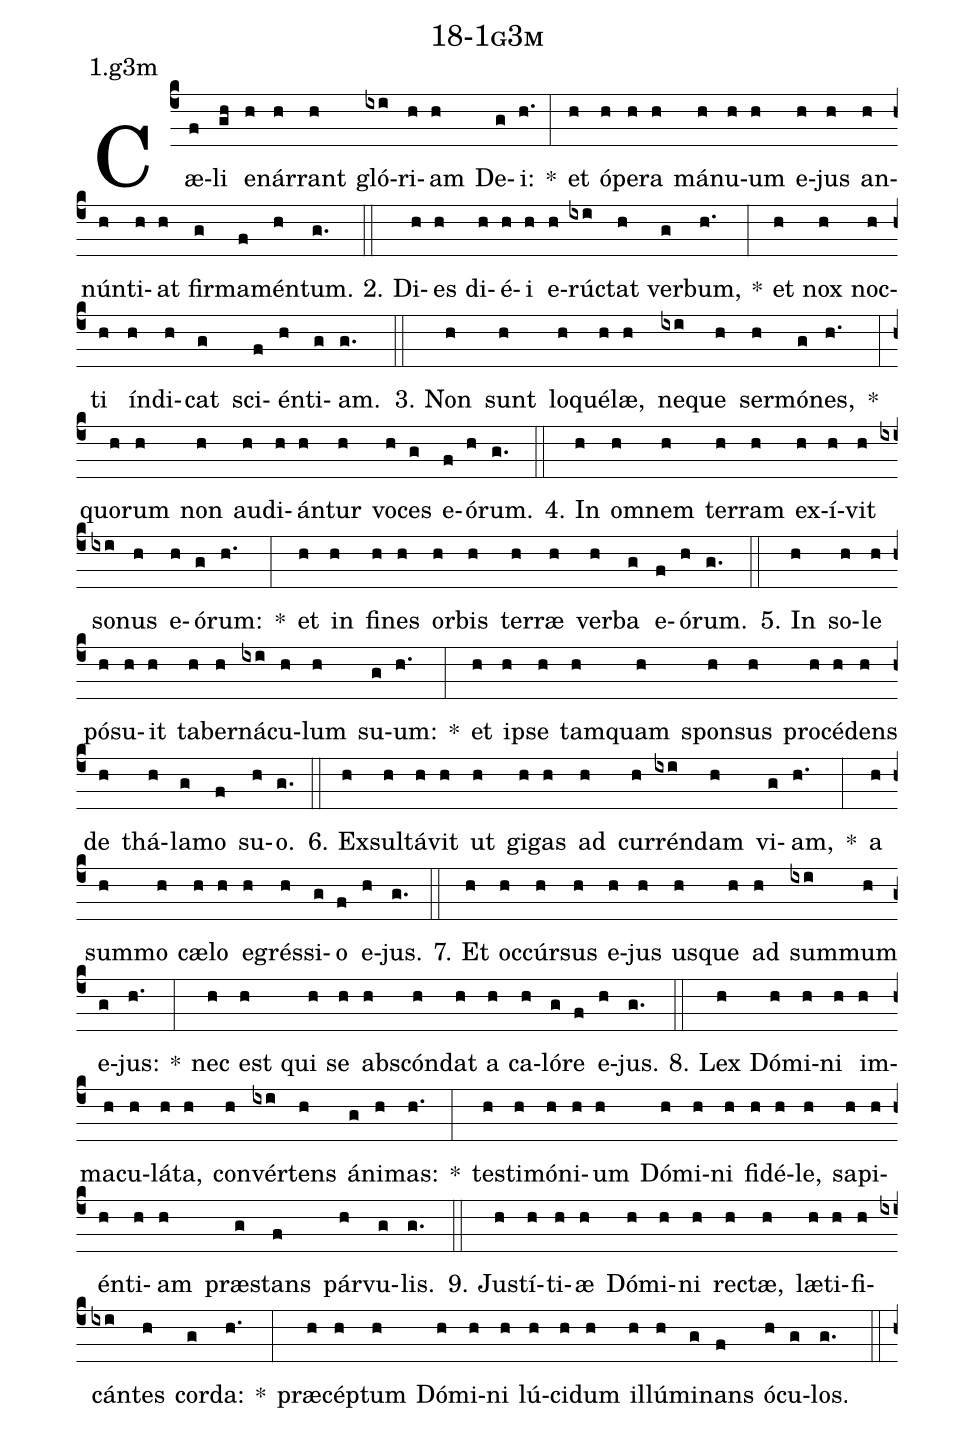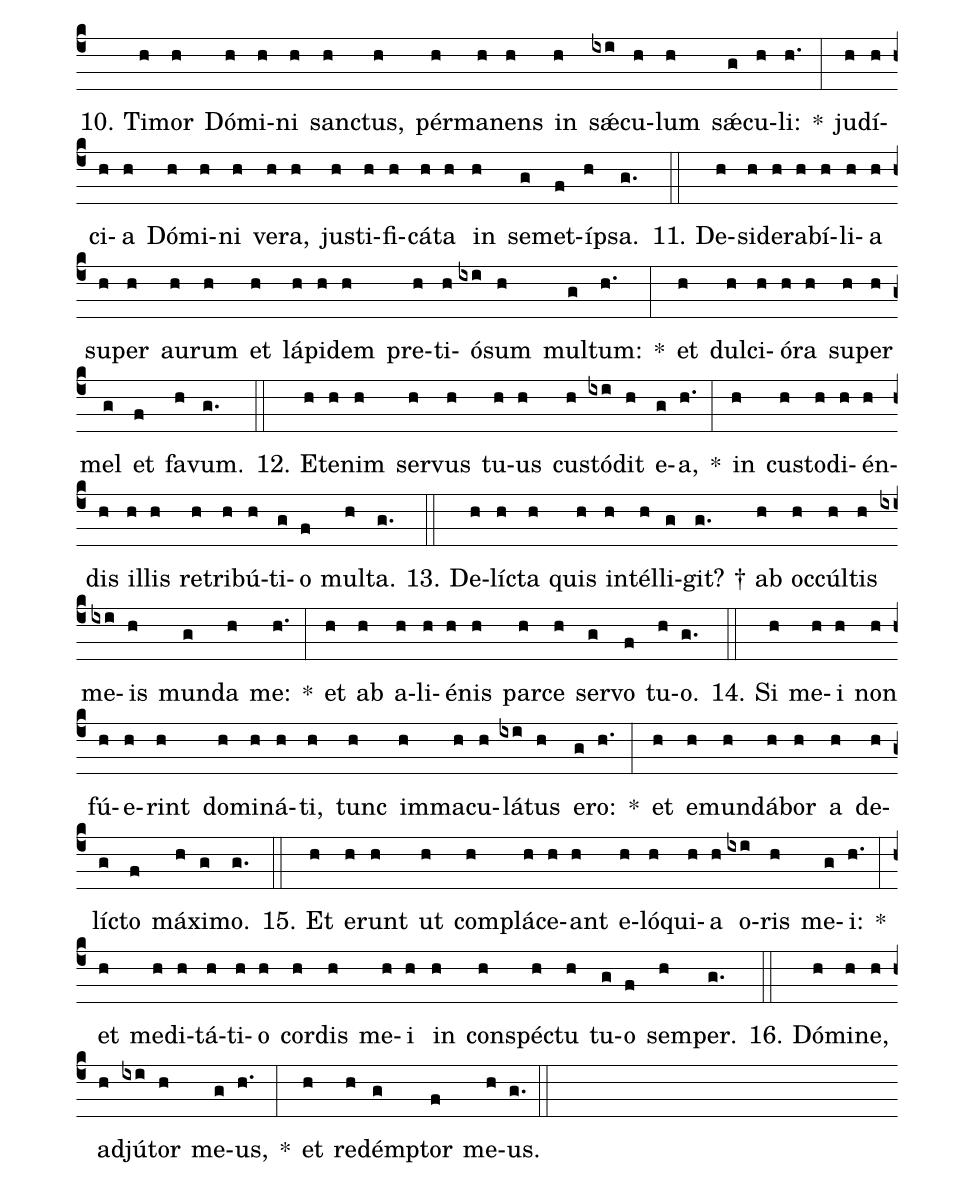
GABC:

name: 18-1g3m;
annotation: 1.g3m;
%%
(c4)Cæ(f)li(gh) e(h)nár(h)rant(h) gló(ixi)ri(h)am(h) De(g)i:(h.) *(:) et(h) ó(h)pe(h)ra(h) má(h)nu(h)um(h) e(h)jus(h) an(h)nún(h)ti(h)at(h) fir(g)ma(f)mén(h)tum.(g.) (::)
2. Di(h)es(h) di(h)é(h)i(h) e(h)rúc(ixi)tat(h) ver(g)bum,(h.) *(:) et(h) nox(h) noc(h)ti(h) ín(h)di(h)cat(g) sci(f)én(h)ti(g)am.(g.) (::)
3. Non(h) sunt(h) lo(h)qué(h)læ,(h) ne(ixi)que(h) ser(h)mó(g)nes,(h.) *(:) quo(h)rum(h) non(h) au(h)di(h)án(h)tur(h) vo(h)ces(g) e(f)ó(h)rum.(g.) (::)
4. In(h) om(h)nem(h) ter(h)ram(h) ex(h)í(h)vit(h) so(ixi)nus(h) e(h)ó(g)rum:(h.) *(:) et(h) in(h) fi(h)nes(h) or(h)bis(h) ter(h)ræ(h) ver(h)ba(g) e(f)ó(h)rum.(g.) (::)
5. In(h) so(h)le(h) pó(h)su(h)it(h) ta(h)ber(h)ná(ixi)cu(h)lum(h) su(g)um:(h.) *(:) et(h) ip(h)se(h) tam(h)quam(h) spon(h)sus(h) pro(h)cé(h)dens(h) de(h) thá(h)la(g)mo(f) su(h)o.(g.) (::)
6. Ex(h)sul(h)tá(h)vit(h) ut(h) gi(h)gas(h) ad(h) cur(h)rén(ixi)dam(h) vi(g)am,(h.) *(:) a(h) sum(h)mo(h) cæ(h)lo(h) e(h)grés(h)si(g)o(f) e(h)jus.(g.) (::)
7. Et(h) oc(h)cúr(h)sus(h) e(h)jus(h) us(h)que(h) ad(h) sum(ixi)mum(h) e(g)jus:(h.) *(:) nec(h) est(h) qui(h) se(h) abs(h)cón(h)dat(h) a(h) ca(h)ló(g)re(f) e(h)jus.(g.) (::)
8. Lex(h) Dó(h)mi(h)ni(h) im(h)ma(h)cu(h)lá(h)ta,(h) con(h)vér(ixi)tens(h) á(g)ni(h)mas:(h.) *(:) tes(h)ti(h)mó(h)ni(h)um(h) Dó(h)mi(h)ni(h) fi(h)dé(h)le,(h) sa(h)pi(h)én(h)ti(h)am(h) præ(g)stans(f) pár(h)vu(g)lis.(g.) (::)
9. Jus(h)tí(h)ti(h)æ(h) Dó(h)mi(h)ni(h) rec(h)tæ,(h) læ(h)ti(h)fi(h)cán(ixi)tes(h) cor(g)da:(h.) *(:) præ(h)cép(h)tum(h) Dó(h)mi(h)ni(h) lú(h)ci(h)dum(h) il(h)lú(h)mi(g)nans(f) ó(h)cu(g)los.(g.) (::)
10. Ti(h)mor(h) Dó(h)mi(h)ni(h) sanc(h)tus,(h) pér(h)ma(h)nens(h) in(h) sǽ(ixi)cu(h)lum(h) sǽ(g)cu(h)li:(h.) *(:) ju(h)dí(h)ci(h)a(h) Dó(h)mi(h)ni(h) ve(h)ra,(h) jus(h)ti(h)fi(h)cá(h)ta(h) in(h) se(g)met(f)íp(h)sa.(g.) (::)
11. De(h)si(h)de(h)ra(h)bí(h)li(h)a(h) su(h)per(h) au(h)rum(h) et(h) lá(h)pi(h)dem(h) pre(h)ti(h)ó(ixi)sum(h) mul(g)tum:(h.) *(:) et(h) dul(h)ci(h)ó(h)ra(h) su(h)per(h) mel(g) et(f) fa(h)vum.(g.) (::)
12. Et(h)e(h)nim(h) ser(h)vus(h) tu(h)us(h) cus(h)tó(ixi)dit(h) e(g)a,(h.) *(:) in(h) cus(h)to(h)di(h)én(h)dis(h) il(h)lis(h) re(h)tri(h)bú(h)ti(g)o(f) mul(h)ta.(g.) (::)
13. De(h)líc(h)ta(h) quis(h) in(h)tél(h)li(g)git? †(g.) ab(h) oc(h)cúl(h)tis(h) me(ixi)is(h) mun(g)da(h) me:(h.) *(:) et(h) ab(h) a(h)li(h)é(h)nis(h) par(h)ce(h) ser(g)vo(f) tu(h)o.(g.) (::)
14. Si(h) me(h)i(h) non(h) fú(h)e(h)rint(h) do(h)mi(h)ná(h)ti,(h) tunc(h) im(h)ma(h)cu(h)lá(ixi)tus(h) e(g)ro:(h.) *(:) et(h) e(h)mun(h)dá(h)bor(h) a(h) de(h)líc(g)to(f) má(h)xi(g)mo.(g.) (::)
15. Et(h) e(h)runt(h) ut(h) com(h)plá(h)ce(h)ant(h) e(h)ló(h)qui(h)a(h) o(ixi)ris(h) me(g)i:(h.) *(:) et(h) me(h)di(h)tá(h)ti(h)o(h) cor(h)dis(h) me(h)i(h) in(h) con(h)spéc(h)tu(h) tu(g)o(f) sem(h)per.(g.) (::)
16. Dó(h)mi(h)ne,(h) ad(h)jú(ixi)tor(h) me(g)us,(h.) *(:) et(h) red(h)émp(g)tor(f) me(h)us.(g.) (::)
